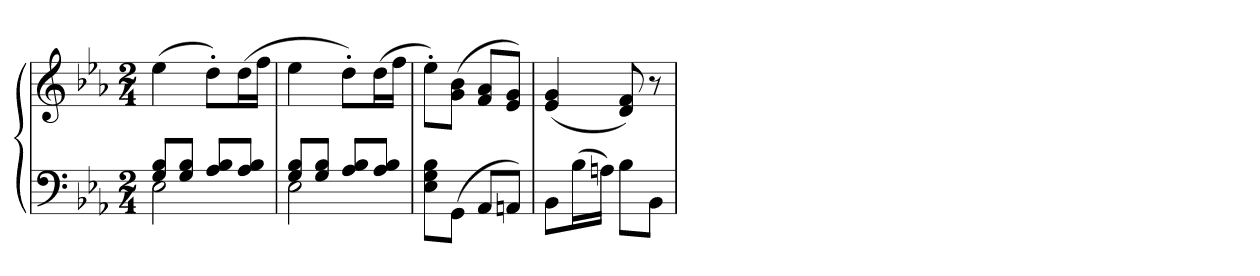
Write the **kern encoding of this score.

**kern	**kern
*part1	*part1
*staff2	*staff1
*clefF4	*clefG2
*k[b-e-a-]	*k[b-e-a-]
*E-:	*E-:
*M2/4	*M2/4
=	=
*^	*
8G 8B-L	2E-	(4ee-
8G 8B-J	.	.
8A- 8B-L	.	8dd'L)
8A- 8B-J	.	(16ddL
.	.	16ffJJ
=6	=6	=6
8G 8B-L	2E-	4ee-
8G 8B-J	.	.
8A- 8B-L	.	8dd'L)
8A- 8B-J	.	(16ddL
.	.	16ffJJ
*v	*v	*
=7	=7
8E- 8G 8B-L	8ee-'L)
(8GGJ	(8g 8b-J
8AA-L	8f 8a-L
8AAnJ)	8e- 8gJ)
=8	=8
8BB-L	(4e- 4g
(16B-L	.
16AnJJ)	.
8B-L	8d 8f)
8BB-J	8r
=	=
*-	*-
